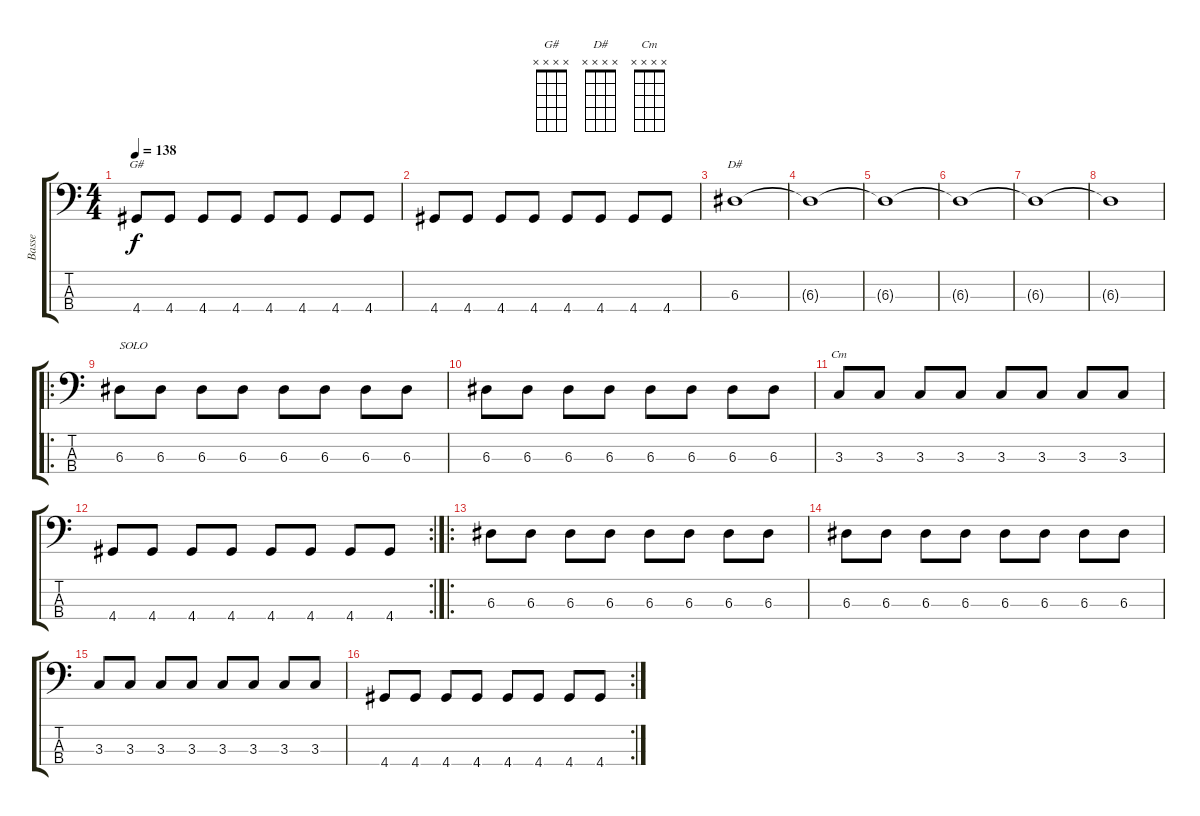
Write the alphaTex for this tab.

\track ("Basse" "Basse") {instrument acousticguitarnylon}
\staff {score tabs}
\tuning (G2 D2 A1 E1) {hide}
\chord ("G#" x x x x)
\chord ("D#" x x x x)
\chord ("Cm" x x x x)
\ts (4 4)
\tempo 138
\clef f4
\ks c
4.4.8{ch "G#" dy f} 4.4.8 4.4.8 4.4.8 4.4.8 4.4.8 4.4.8 4.4.8 |
4.4.8 4.4.8 4.4.8 4.4.8 4.4.8 4.4.8 4.4.8 4.4.8 |
6.3.1{ch "D#"} |
6.3{t}.1 |
6.3{t}.1 |
6.3{t}.1 |
6.3{t}.1 |
6.3{t}.1 |
\ro
6.3.8{txt "SOLO"} 6.3.8 6.3.8 6.3.8 6.3.8 6.3.8 6.3.8 6.3.8 |
6.3.8 6.3.8 6.3.8 6.3.8 6.3.8 6.3.8 6.3.8 6.3.8 |
3.3.8{ch "Cm"} 3.3.8 3.3.8 3.3.8 3.3.8 3.3.8 3.3.8 3.3.8 |
\rc 2
4.4.8 4.4.8 4.4.8 4.4.8 4.4.8 4.4.8 4.4.8 4.4.8 |
\ro
6.3.8 6.3.8 6.3.8 6.3.8 6.3.8 6.3.8 6.3.8 6.3.8 |
6.3.8 6.3.8 6.3.8 6.3.8 6.3.8 6.3.8 6.3.8 6.3.8 |
3.3.8 3.3.8 3.3.8 3.3.8 3.3.8 3.3.8 3.3.8 3.3.8 |
\rc 2
4.4.8 4.4.8 4.4.8 4.4.8 4.4.8 4.4.8 4.4.8 4.4.8
